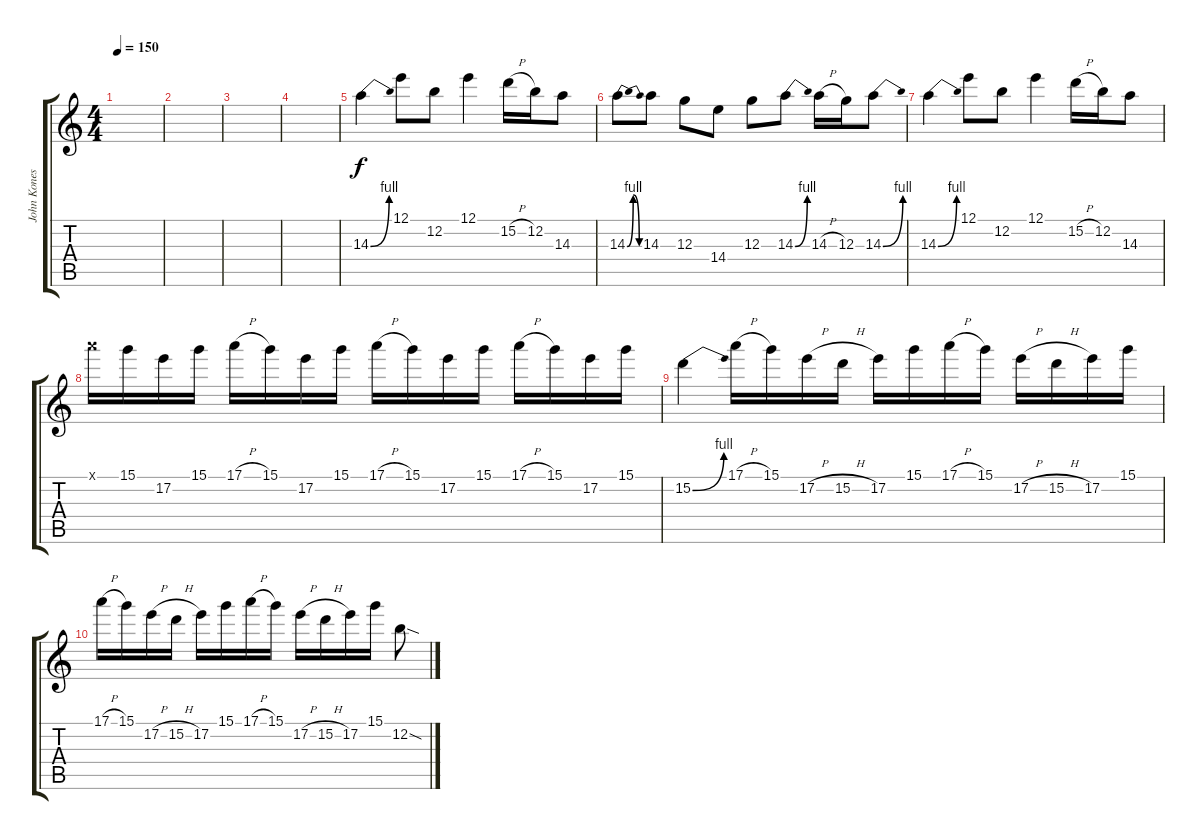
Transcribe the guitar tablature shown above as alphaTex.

\track ("John Konesky 2nd Neck" "John Kones") {instrument electricguitarclean}
\staff {score tabs}
\tuning (E4 B3 G3 D3 A2 E2) {hide}
\ts (4 4)
\tempo 150
\clef g2
\ks c
|
|
|
|
14.3{be (bend 0 0 60 4)}.4 12.1.8 12.2.8 12.1.4 15.2{h}.16 12.2.16 14.3.8 |
14.3{be (bendrelease 0 0 30 4 30 4 60 0)}.8 14.3.8 12.3.8 14.4.8 12.3.8 14.3{be (bend 0 0 60 4)}.8 14.3{h}.16 12.3.16 14.3{be (bend 0 0 60 4)}.8 |
14.3{be (bend 0 0 60 4)}.4 12.1.8 12.2.8 12.1.4 15.2{h}.16 12.2.16 14.3.8 |
17.1{x}.16 15.1.16 17.2.16 15.1.16 17.1{h}.16 15.1.16 17.2.16 15.1.16 17.1{h}.16 15.1.16 17.2.16 15.1.16 17.1{h}.16 15.1.16 17.2.16 15.1.16 |
15.2{be (bend 0 0 60 4)}.4 17.1{h}.16 15.1.16 17.2{h}.16 15.2{h}.16 17.2.16 15.1.16 17.1{h}.16 15.1.16 17.2{h}.16 15.2{h}.16 17.2.16 15.1.16 |
17.1{h}.16 15.1.16 17.2{h}.16 15.2{h}.16 17.2.16 15.1.16 17.1{h}.16 15.1.16 17.2{h}.16 15.2{h}.16 17.2.16 15.1.16 12.2{sod}.8
